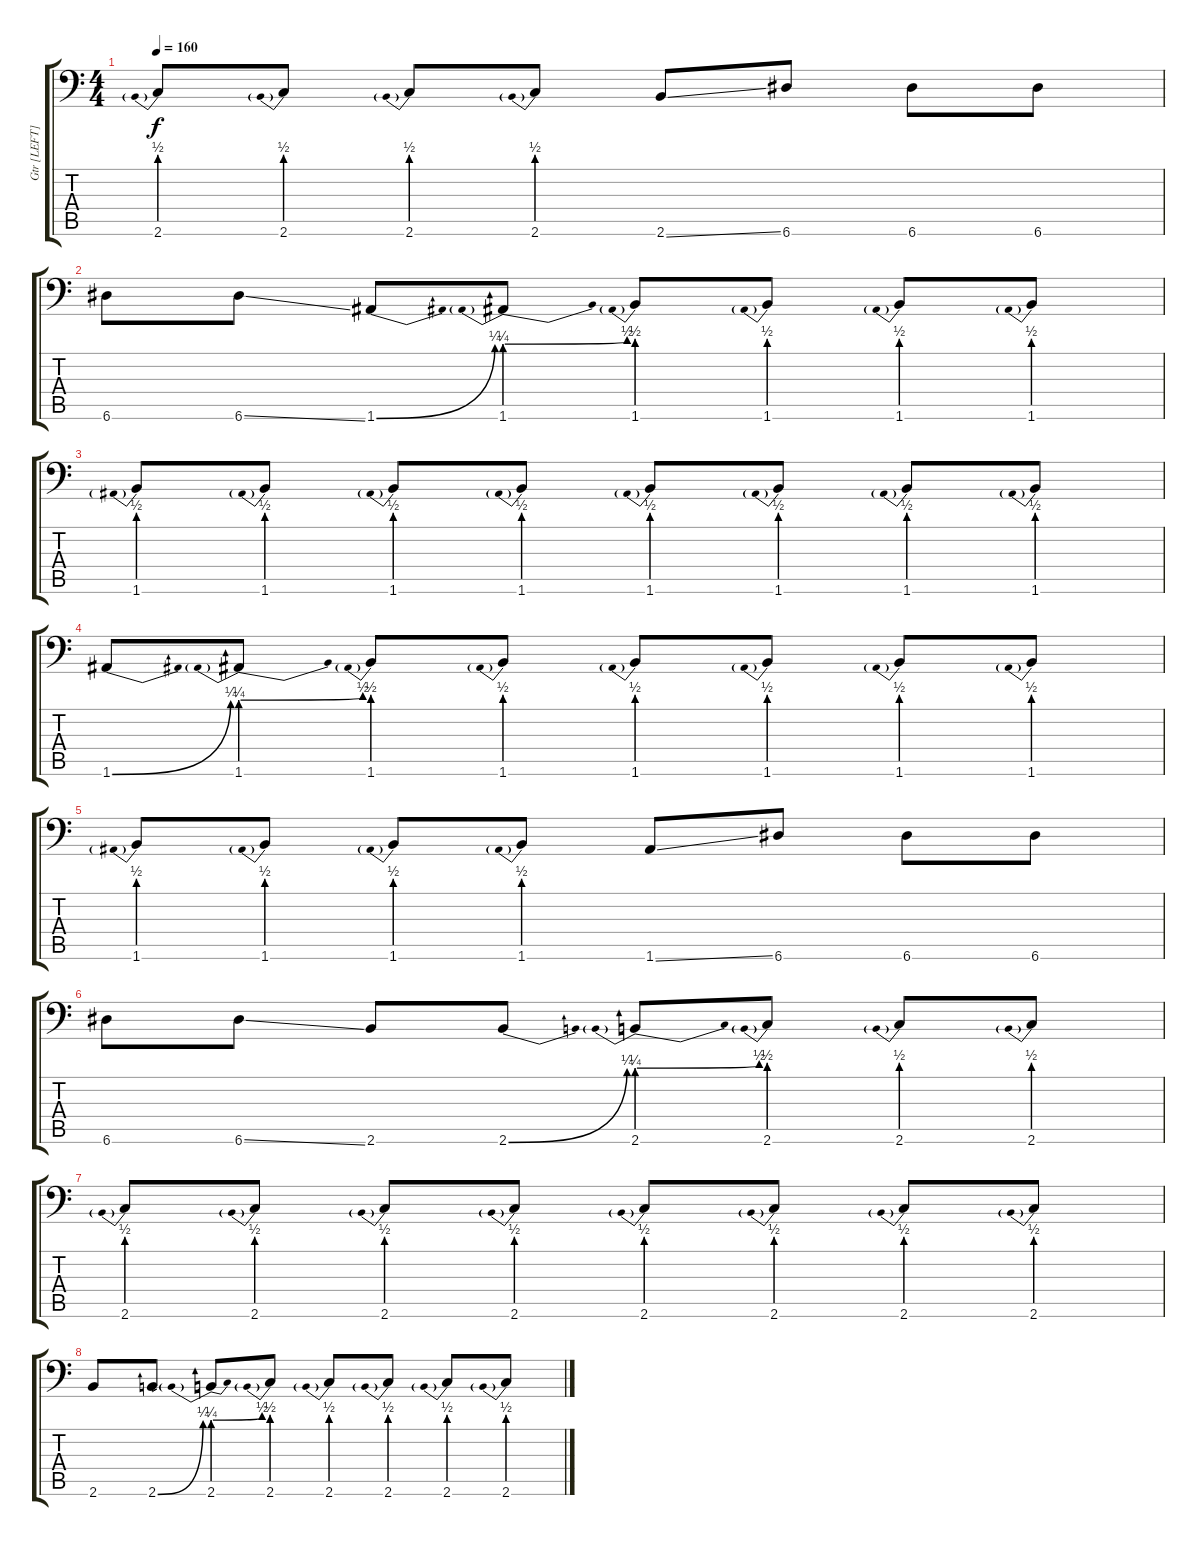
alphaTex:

\track ("Gtr [LEFT]" "Gtr [LEFT]") {instrument distortionguitar}
\staff {score tabs}
\tuning (B3 Gb3 D3 A2 E2 A1) {hide}
\ts (4 4)
\tempo 160
\clef f4
\ks c
2.6{be (prebend 0 2 60 2)}.8{dy f} 2.6{be (prebend 0 2 60 2)}.8 2.6{be (prebend 0 2 60 2)}.8 2.6{be (prebend 0 2 60 2)}.8 2.6{ss}.8 6.6.8 6.6.8 6.6.8 |
6.6.8 6.6{ss}.8 1.6{be (bend 0 0 60 1)}.8 1.6{be (prebendbend 0 1 60 2)}.8 1.6{be (prebend 0 2 60 2)}.8 1.6{be (prebend 0 2 60 2)}.8 1.6{be (prebend 0 2 60 2)}.8 1.6{be (prebend 0 2 60 2)}.8 |
1.6{be (prebend 0 2 60 2)}.8 1.6{be (prebend 0 2 60 2)}.8 1.6{be (prebend 0 2 60 2)}.8 1.6{be (prebend 0 2 60 2)}.8 1.6{be (prebend 0 2 60 2)}.8 1.6{be (prebend 0 2 60 2)}.8 1.6{be (prebend 0 2 60 2)}.8 1.6{be (prebend 0 2 60 2)}.8 |
1.6{be (bend 0 0 60 1)}.8 1.6{be (prebendbend 0 1 60 2)}.8 1.6{be (prebend 0 2 60 2)}.8 1.6{be (prebend 0 2 60 2)}.8 1.6{be (prebend 0 2 60 2)}.8 1.6{be (prebend 0 2 60 2)}.8 1.6{be (prebend 0 2 60 2)}.8 1.6{be (prebend 0 2 60 2)}.8 |
1.6{be (prebend 0 2 60 2)}.8 1.6{be (prebend 0 2 60 2)}.8 1.6{be (prebend 0 2 60 2)}.8 1.6{be (prebend 0 2 60 2)}.8 1.6{ss}.8 6.6.8 6.6.8 6.6.8 |
6.6.8 6.6{ss}.8 2.6.8 2.6{be (bend 0 0 60 1)}.8 2.6{be (prebendbend 0 1 60 2)}.8 2.6{be (prebend 0 2 60 2)}.8 2.6{be (prebend 0 2 60 2)}.8 2.6{be (prebend 0 2 60 2)}.8 |
2.6{be (prebend 0 2 60 2)}.8 2.6{be (prebend 0 2 60 2)}.8 2.6{be (prebend 0 2 60 2)}.8 2.6{be (prebend 0 2 60 2)}.8 2.6{be (prebend 0 2 60 2)}.8 2.6{be (prebend 0 2 60 2)}.8 2.6{be (prebend 0 2 60 2)}.8 2.6{be (prebend 0 2 60 2)}.8 |
2.6.8 2.6{be (bend 0 0 60 1)}.8 2.6{be (prebendbend 0 1 60 2)}.8 2.6{be (prebend 0 2 60 2)}.8 2.6{be (prebend 0 2 60 2)}.8 2.6{be (prebend 0 2 60 2)}.8 2.6{be (prebend 0 2 60 2)}.8 2.6{be (prebend 0 2 60 2)}.8
